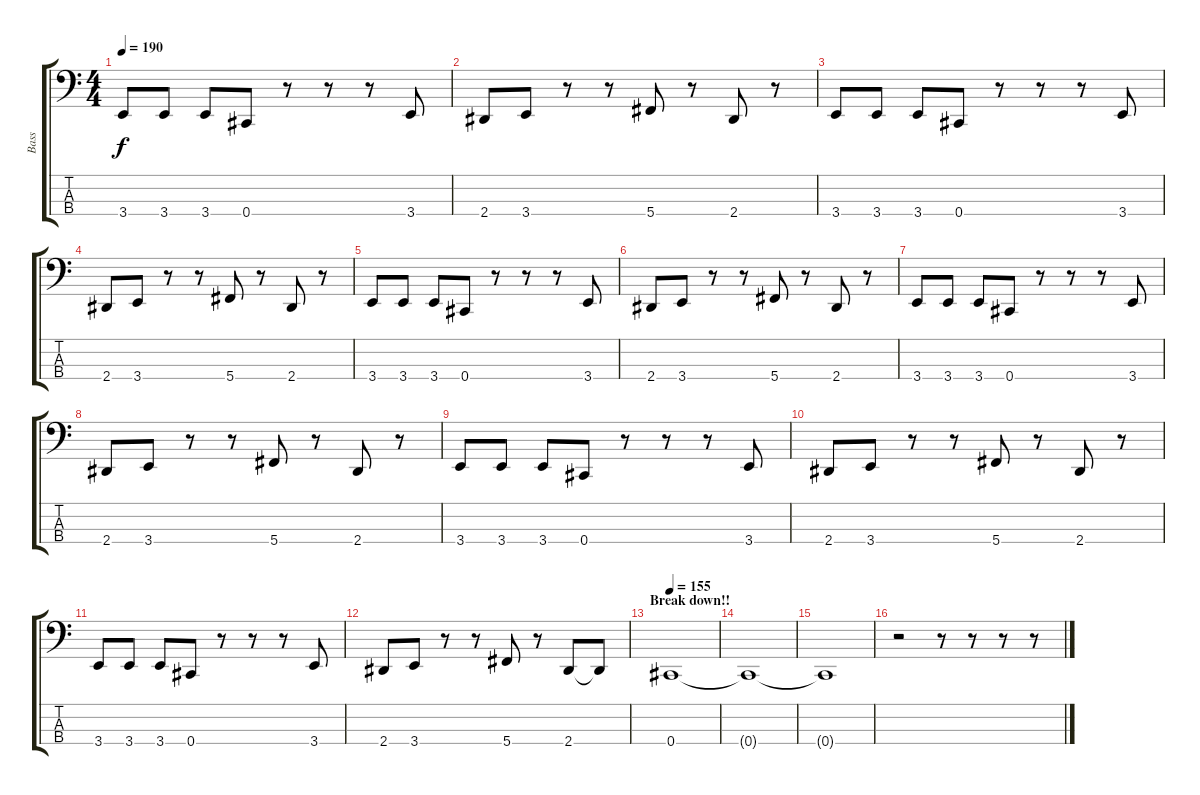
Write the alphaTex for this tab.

\track ("Bass" "Bass") {instrument electricbassfinger}
\staff {score tabs}
\tuning (Gb2 Db2 Ab1 Db1) {hide}
\ts (4 4)
\tempo 190
\clef f4
\ks c
3.4.8{dy f} 3.4.8 3.4.8 0.4.8 r.8 r.8 r.8 3.4.8 |
2.4.8 3.4.8 r.8 r.8 5.4.8 r.8 2.4.8 r.8 |
3.4.8 3.4.8 3.4.8 0.4.8 r.8 r.8 r.8 3.4.8 |
2.4.8 3.4.8 r.8 r.8 5.4.8 r.8 2.4.8 r.8 |
3.4.8 3.4.8 3.4.8 0.4.8 r.8 r.8 r.8 3.4.8 |
2.4.8 3.4.8 r.8 r.8 5.4.8 r.8 2.4.8 r.8 |
3.4.8 3.4.8 3.4.8 0.4.8 r.8 r.8 r.8 3.4.8 |
2.4.8 3.4.8 r.8 r.8 5.4.8 r.8 2.4.8 r.8 |
3.4.8 3.4.8 3.4.8 0.4.8 r.8 r.8 r.8 3.4.8 |
2.4.8 3.4.8 r.8 r.8 5.4.8 r.8 2.4.8 r.8 |
3.4.8 3.4.8 3.4.8 0.4.8 r.8 r.8 r.8 3.4.8 |
2.4.8 3.4.8 r.8 r.8 5.4.8 r.8 2.4.8 2.4{t}.8 |
\section ("" "Break down!!")
\tempo 155
0.4.1 |
0.4{t}.1 |
0.4{t}.1 |
r.2 r.8 r.8 r.8 r.8
